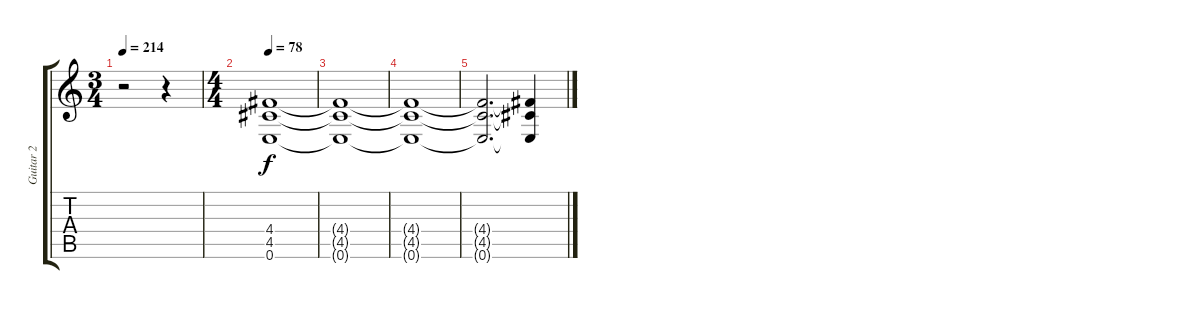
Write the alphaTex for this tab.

\track ("Guitar 2" "Guitar 2") {instrument overdrivenguitar}
\staff {score tabs}
\tuning (E4 B3 G3 D3 A2 E2) {hide}
\ts (3 4)
\tempo 214
\clef g2
\ks c
r.2{dy f} r.4 |
\ts (4 4)
\tempo 78
(4.4 4.5 0.6).1 |
(4.4{t} 4.5{t} 0.6{t}).1 |
(4.4{t} 4.5{t} 0.6{t}).1 |
(4.4{t} 4.5{t} 0.6{t}).2{d} (4.4{t} 4.5{t} 0.6{t}).4
